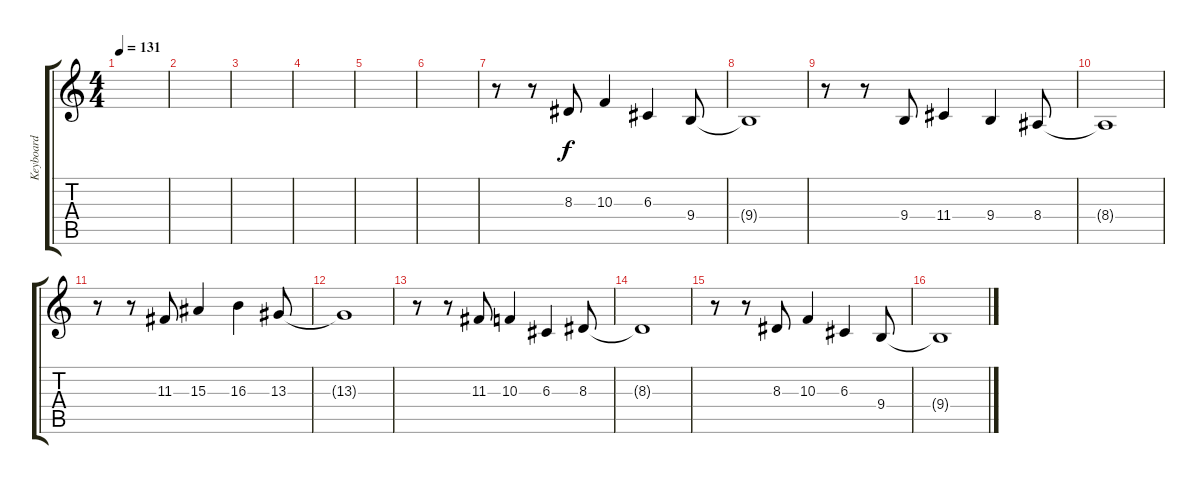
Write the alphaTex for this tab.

\track ("Keyboard" "Keyboard") {instrument acousticgrandpiano}
\staff {score tabs}
\tuning (E4 B3 G3 D3 A2 E2) {hide}
\ts (4 4)
\tempo 131
\clef g2
\ks c
|
|
|
|
|
|
r.8 r.8 8.3.8 10.3.4 6.3.4 9.4.8 |
9.4{t}.1 |
r.8 r.8 9.4.8 11.4.4 9.4.4 8.4.8 |
8.4{t}.1 |
r.8 r.8 11.3.8 15.3.4 16.3.4 13.3.8 |
13.3{t}.1 |
r.8 r.8 11.3.8 10.3.4 6.3.4 8.3.8 |
8.3{t}.1 |
r.8 r.8 8.3.8 10.3.4 6.3.4 9.4.8 |
9.4{t}.1
